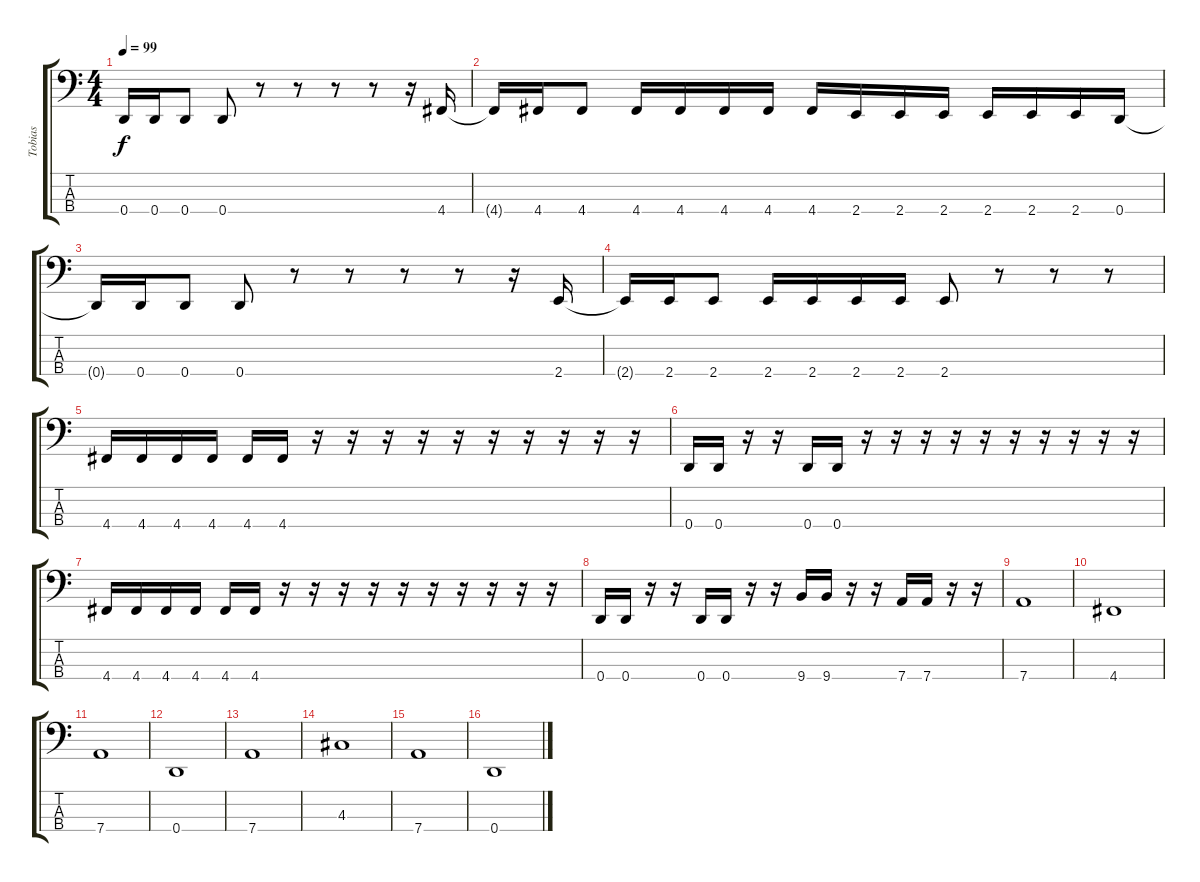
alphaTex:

\track ("Tobias" "Tobias") {instrument electricbasspick}
\staff {score tabs}
\tuning (G2 D2 A1 D1) {hide}
\ts (4 4)
\tempo 99
\clef f4
\ks c
0.4{t}.16{dy f} 0.4.16 0.4.8 0.4.8 r.8 r.8 r.8 r.8 r.16 4.4.16 |
4.4{t}.16 4.4.16 4.4.8 4.4.16 4.4.16 4.4.16 4.4.16 4.4.16 2.4.16 2.4.16 2.4.16 2.4.16 2.4.16 2.4.16 0.4.16 |
0.4{t}.16 0.4.16 0.4.8 0.4.8 r.8 r.8 r.8 r.8 r.16 2.4.16 |
2.4{t}.16 2.4.16 2.4.8 2.4.16 2.4.16 2.4.16 2.4.16 2.4.8 r.8 r.8 r.8 |
4.4.16 4.4.16 4.4.16 4.4.16 4.4.16 4.4.16 r.16 r.16 r.16 r.16 r.16 r.16 r.16 r.16 r.16 r.16 |
0.4.16 0.4.16 r.16 r.16 0.4.16 0.4.16 r.16 r.16 r.16 r.16 r.16 r.16 r.16 r.16 r.16 r.16 |
4.4.16 4.4.16 4.4.16 4.4.16 4.4.16 4.4.16 r.16 r.16 r.16 r.16 r.16 r.16 r.16 r.16 r.16 r.16 |
0.4.16 0.4.16 r.16 r.16 0.4.16 0.4.16 r.16 r.16 9.4.16 9.4.16 r.16 r.16 7.4.16 7.4.16 r.16 r.16 |
7.4.1 |
4.4.1 |
7.4.1 |
0.4.1 |
7.4.1 |
4.3.1 |
7.4.1 |
0.4.1
